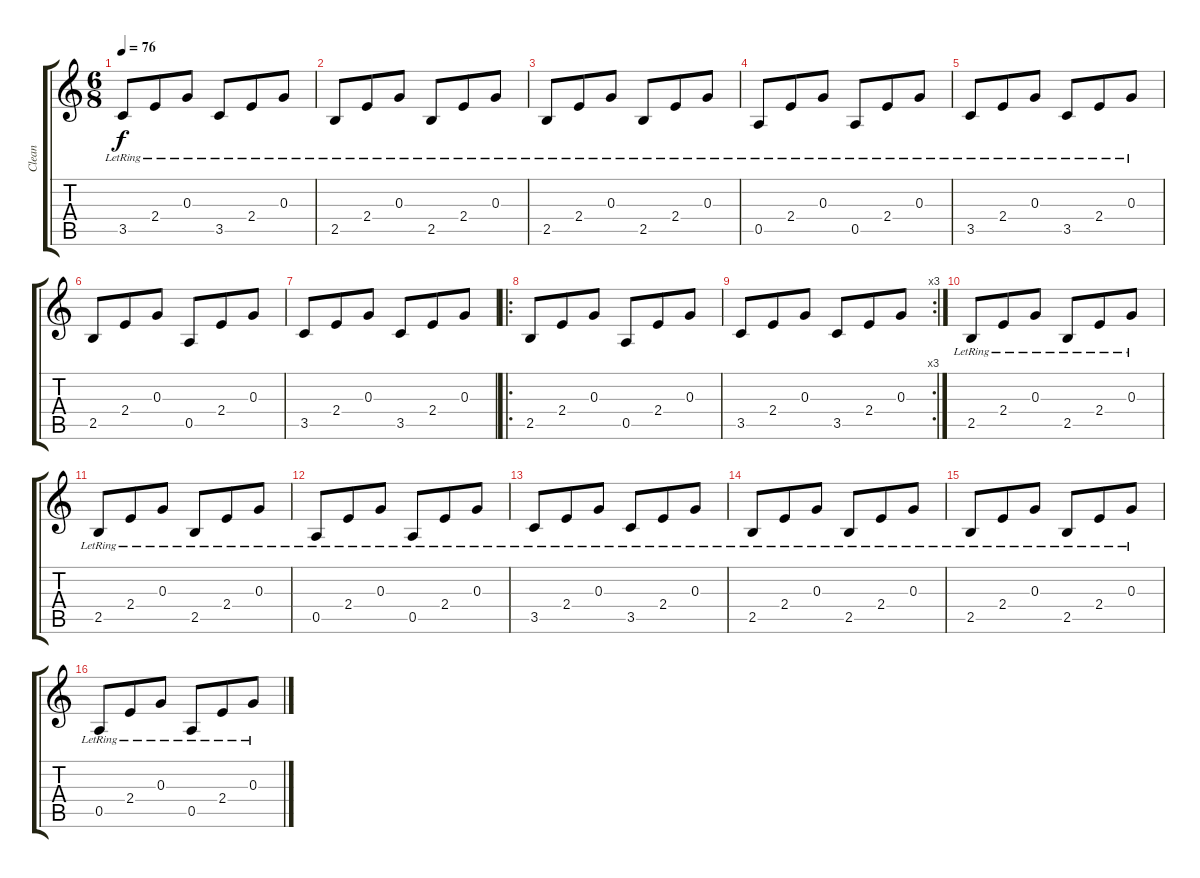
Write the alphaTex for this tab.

\track ("Clean" "Clean") {instrument electricguitarclean}
\staff {score tabs}
\tuning (E4 B3 G3 D3 A2 E2) {hide}
\ts (6 8)
\tempo 76
\clef g2
\ks c
3.5{lr}.8{dy f} 2.4{lr}.8 0.3{lr}.8 3.5{lr}.8 2.4{lr}.8 0.3{lr}.8 |
2.5{lr}.8 2.4{lr}.8 0.3{lr}.8 2.5{lr}.8 2.4{lr}.8 0.3{lr}.8 |
2.5{lr}.8 2.4{lr}.8 0.3{lr}.8 2.5{lr}.8 2.4{lr}.8 0.3{lr}.8 |
0.5{lr}.8 2.4{lr}.8 0.3{lr}.8 0.5{lr}.8 2.4{lr}.8 0.3{lr}.8 |
3.5{lr}.8 2.4{lr}.8 0.3{lr}.8 3.5{lr}.8 2.4{lr}.8 0.3{lr}.8 |
2.5.8 2.4.8 0.3.8 0.5.8 2.4.8 0.3.8 |
3.5.8 2.4.8 0.3.8 3.5.8 2.4.8 0.3.8 |
\ro
2.5.8 2.4.8 0.3.8 0.5.8 2.4.8 0.3.8 |
\rc 3
3.5.8 2.4.8 0.3.8 3.5.8 2.4.8 0.3.8 |
2.5{lr}.8 2.4{lr}.8 0.3{lr}.8 2.5{lr}.8 2.4{lr}.8 0.3{lr}.8 |
2.5{lr}.8 2.4{lr}.8 0.3{lr}.8 2.5{lr}.8 2.4{lr}.8 0.3{lr}.8 |
0.5{lr}.8 2.4{lr}.8 0.3{lr}.8 0.5{lr}.8 2.4{lr}.8 0.3{lr}.8 |
3.5{lr}.8 2.4{lr}.8 0.3{lr}.8 3.5{lr}.8 2.4{lr}.8 0.3{lr}.8 |
2.5{lr}.8 2.4{lr}.8 0.3{lr}.8 2.5{lr}.8 2.4{lr}.8 0.3{lr}.8 |
2.5{lr}.8 2.4{lr}.8 0.3{lr}.8 2.5{lr}.8 2.4{lr}.8 0.3{lr}.8 |
0.5{lr}.8 2.4{lr}.8 0.3{lr}.8 0.5{lr}.8 2.4{lr}.8 0.3{lr}.8
